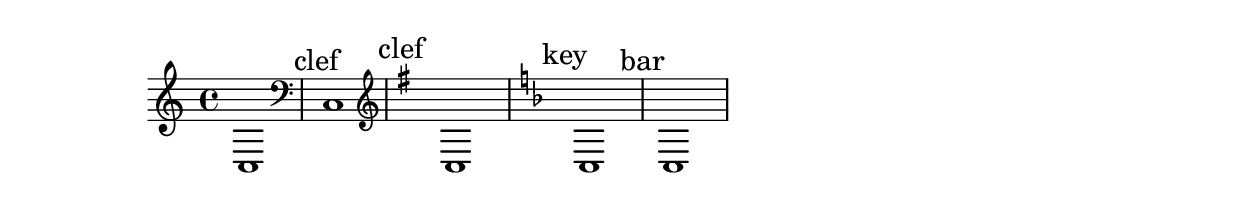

\header {
  texidoc = "When the break-align-symbols property is given as a list,
  the alignment depends on which symbols are visible."
}

\version "2.11.51"
  
\relative {
  \override Score.RehearsalMark #'break-align-symbols = #'(clef key-signature staff-bar)
  c1
  \clef "bass"
  \mark "clef"
  \noBreak

  c1
  \clef "treble"
  \key g \major
  \mark "clef"
  \noBreak

  c1
  \key f \major
  \mark "key"
  \noBreak

  c1
  \mark "bar"
  \noBreak

  c1
}
